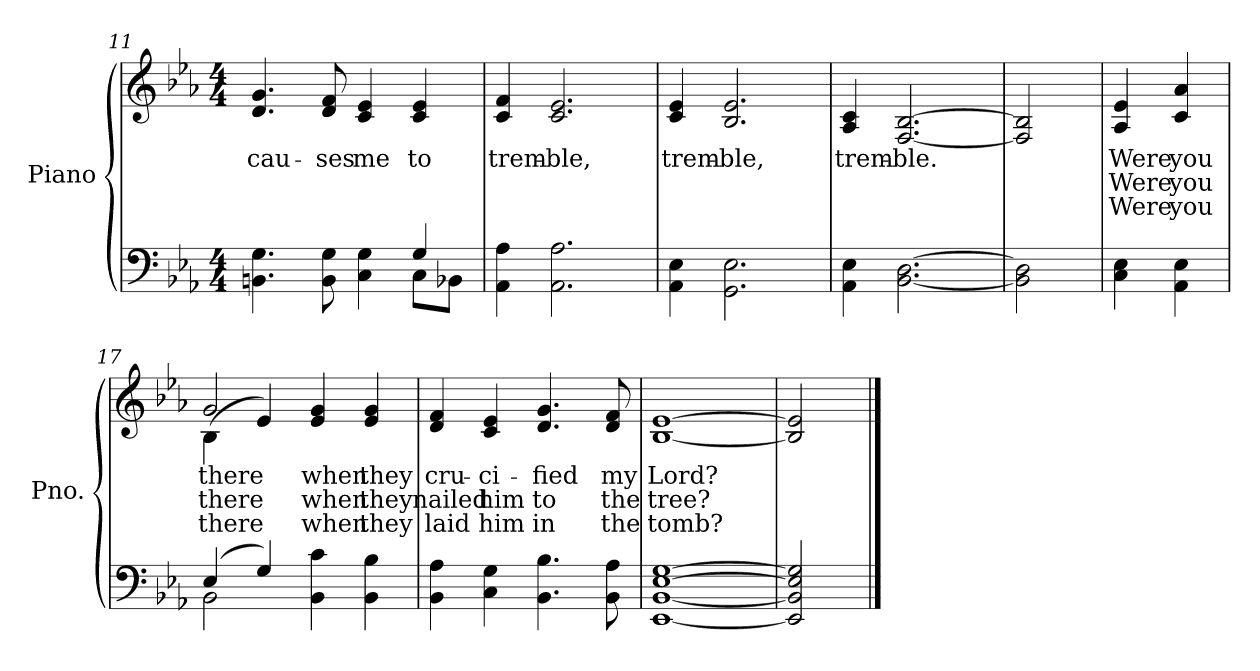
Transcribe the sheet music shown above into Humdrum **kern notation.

**kern	**kern	**text	**text	**text
*part2	*part1	*part1	*part1	*part1
*staff2	*staff1	*staff1	*staff1	*staff1
*I"Piano	*I"Piano	*	*	*
*I'Pno.	*I'Pno.	*	*	*
*clefF4	*clefG2	*	*	*
*k[b-e-a-]	*k[b-e-a-]	*	*	*
*E-:	*E-:	*	*	*
*M4/4	*M4/4	*	*	*
=11	=11	=11	=11	=11
*^	*	*	*	*
!	!	!	!LO:LY:b:color=#000000	!	!
4.BBni\ 4.Gi	2.ryy	4.di/ 4.gi	cau-	.	.
!	!	!	!LO:LY:b:color=#000000	!	!
8BBi\ 8Gi	.	8di/ 8fi	-ses	.	.
!	!	!	!LO:LY:b:color=#000000	!	!
4Ci\ 4Gi	.	4ci/ 4e-i	me	.	.
!	!	!	!LO:LY:b:color=#000000	!	!
4Gi/	8Ci\L	4ci/ 4e-i	to	.	.
.	8BB-Xi\J	.	.	.	.
*v	*v	*	*	*	*
=12	=12	=12	=12	=12
*^	*	*	*	*
!	!	!	!LO:LY:b:color=#000000	!	!
*v	*v	*	*	*	*
4AA-i\ 4A-i	4ci/ 4fi	trem-	.	.
!	!	!LO:LY:b:color=#000000	!	!
2.AA-i\ 2.A-i	2.ci/ 2.e-i	-ble,	.	.
=13	=13	=13	=13	=13
!	!	!LO:LY:b:color=#000000	!	!
4AA-i\ 4E-i	4ci/ 4e-i	trem-	.	.
!	!	!LO:LY:b:color=#000000	!	!
2.GGi\ 2.E-i	2.B-i/ 2.e-i	-ble,	.	.
=14	=14	=14	=14	=14
!	!	!LO:LY:b:color=#000000	!	!
4AA-i\ 4E-i	4A-i/ 4ci	trem-	.	.
!	!	!LO:LY:b:color=#000000	!	!
[2.BB-i\ [2.Di	[2.Fi/ [2.B-i	-ble.	.	.
=15	=15	=15	=15	=15
2BB-i\] 2Di]	2Fi/] 2B-i]	.	.	.
!!LO:LB:g=z
=16	=16	=16	=16	=16
!	!	!LO:LY:b:color=#000000	!LO:LY:b:color=#000000	!LO:LY:b:color=#000000
4Ci\ 4E-i	4A-i/ 4e-i	Were	Were	Were
!	!	!LO:LY:b:color=#000000	!LO:LY:b:color=#000000	!LO:LY:b:color=#000000
4AA-i\ 4E-i	4ci/ 4a-i	you	you	you
=17	=17	=17	=17	=17
*^	*	*	*	*
!	!	!	!LO:LY:b:color=#000000	!LO:LY:b:color=#000000	!LO:LY:b:color=#000000
*	*	*^	*	*	*
(4E-i/	2BB-i\	2gi/	(4B-i\	there	there	there
4Gi/)	.	.	4e-i/)	.	.	.
!	!	!	!	!LO:LY:b:color=#000000	!LO:LY:b:color=#000000	!LO:LY:b:color=#000000
4BB-i\ 4ci	2ryy	4e-i/ 4gi	2ryy	when	when	when
!	!	!	!	!LO:LY:b:color=#000000	!LO:LY:b:color=#000000	!LO:LY:b:color=#000000
4BB-i\ 4B-i	.	4e-i/ 4gi	.	they	they	they
*v	*v	*	*	*	*	*
*	*v	*v	*	*	*
=18	=18	=18	=18	=18
!	!	!LO:LY:b:color=#000000	!LO:LY:b:color=#000000	!LO:LY:b:color=#000000
4BB-i\ 4A-i	4di/ 4fi	cru-	nailed	laid
!	!	!LO:LY:b:color=#000000	!LO:LY:b:color=#000000	!LO:LY:b:color=#000000
4Ci\ 4Gi	4ci/ 4e-i	-ci-	him	him
!	!	!LO:LY:b:color=#000000	!LO:LY:b:color=#000000	!LO:LY:b:color=#000000
4.BB-i\ 4.B-i	4.di/ 4.gi	-fied	to	in
!	!	!LO:LY:b:color=#000000	!LO:LY:b:color=#000000	!LO:LY:b:color=#000000
8BB-i\ 8A-i	8di/ 8fi	my	the	the
=19	=19	=19	=19	=19
!	!	!LO:LY:b:color=#000000	!LO:LY:b:color=#000000	!LO:LY:b:color=#000000
[1EE-i [1BB-i [1E-i [1Gi	[1B-i [1e-i	Lord?	tree?	tomb?
=20	=20	=20	=20	=20
2EE-i/] 2BB-i] 2E-i] 2Gi]	2B-i/] 2e-i]	.	.	.
==	==	==	==	==
*-	*-	*-	*-	*-
